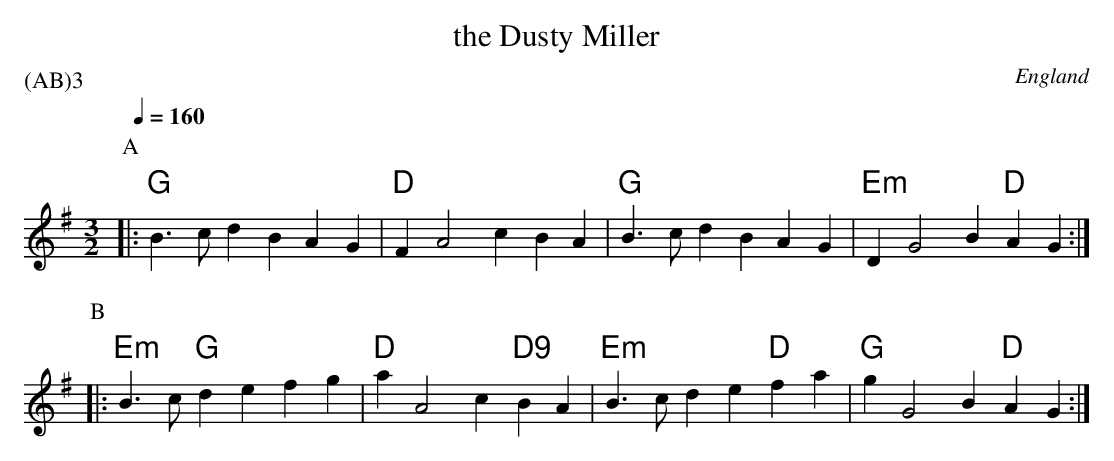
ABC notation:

X:1
T:the Dusty Miller
P:(AB)3
M:3/2
L:1/4
Q:1/4=160
O:England
K:G
P:A
|: "G" B>c dB AG         |  "D" FA2c BA          | "G" B>c dB  AG      | "Em" DG2B "D" AG     :|
P:B
|: "Em" B>c   "G" defg   |  "D" aA2c  "D9" BA    | "Em" B>c de "D" fa  | "G" gG2B  "D" AG     :|
